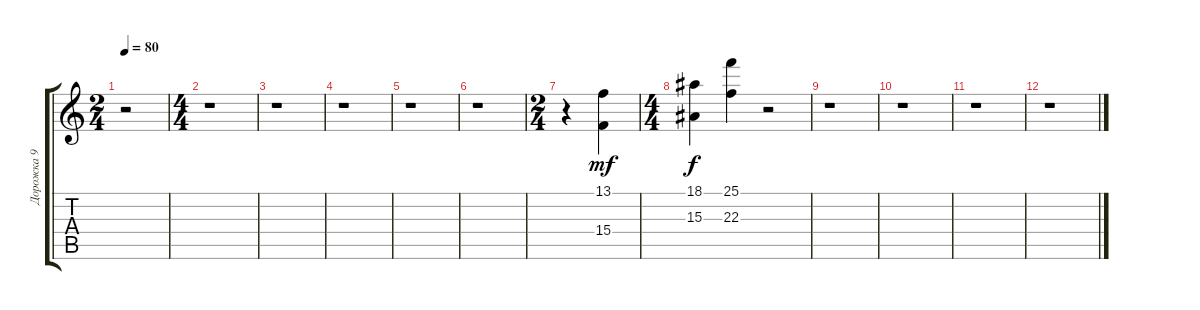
\track ("Дорожка 9" "Дорожка 9") {instrument vibraphone}
\staff {score tabs}
\tuning (E4 B3 G3 D3 A2 E2) {hide}
\ts (2 4)
\tempo 80
\clef g2
\ks c
r.2{dy mp} |
\ts (4 4)
r.1 |
r.1 |
r.1 |
r.1 |
r.1 |
\ts (2 4)
r.4 (13.1 15.4).4{dy mf} |
\ts (4 4)
(18.1 15.3).4{dy f} (25.1 22.3).4 r.2 |
r.1 |
r.1 |
r.1 |
r.1
